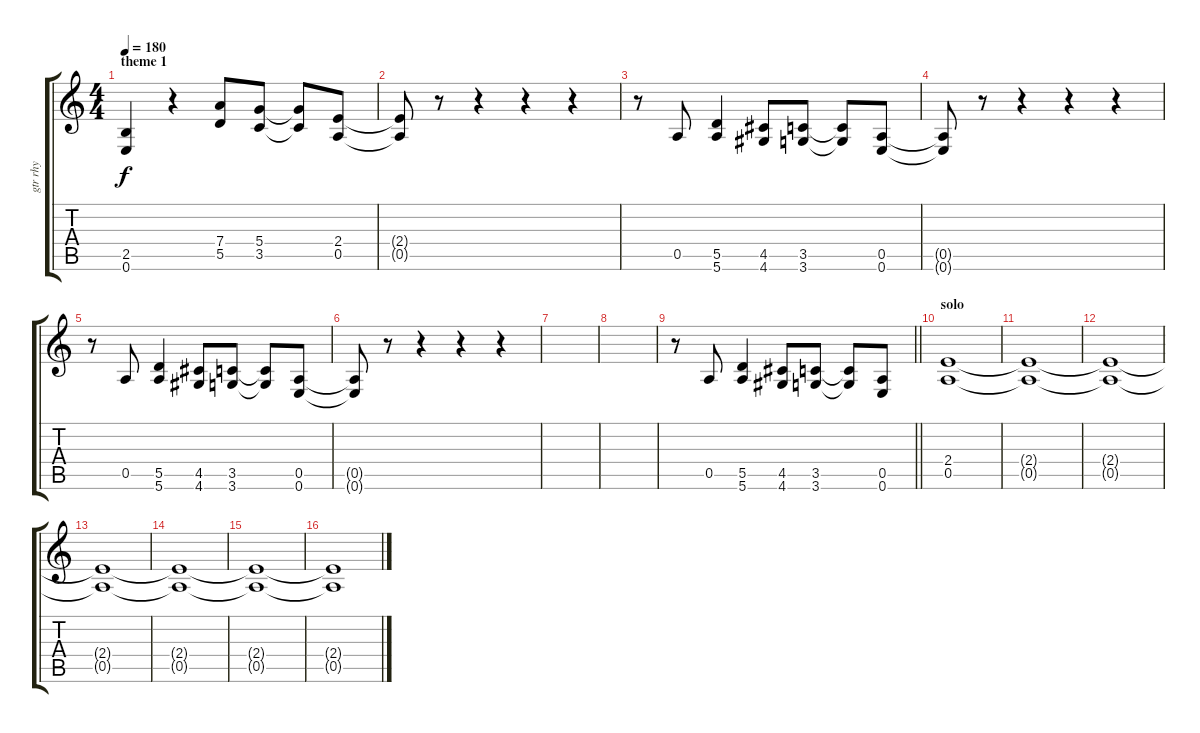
\track ("gtr rhy" "gtr rhy") {instrument distortionguitar}
\staff {score tabs}
\tuning (E4 B3 G3 D3 A2 E2) {hide}
\ts (4 4)
\section ("" "theme 1")
\tempo 180
\clef g2
\ks c
(2.5 0.6).4{dy f} r.4 (7.4 5.5).8 (5.4 3.5).8 (5.4{t} 3.5{t}).8 (2.4 0.5).8 |
(2.4{t} 0.5{t}).8 r.8 r.4 r.4 r.4 |
r.8 0.5.8 (5.5 5.6).4 (4.5 4.6).8 (3.5 3.6).8 (3.5{t} 3.6{t}).8 (0.5 0.6).8 |
(0.5{t} 0.6{t}).8 r.8 r.4 r.4 r.4 |
r.8 0.5.8 (5.5 5.6).4 (4.5 4.6).8 (3.5 3.6).8 (3.5{t} 3.6{t}).8 (0.5 0.6).8 |
(0.5{t} 0.6{t}).8 r.8 r.4 r.4 r.4 |
|
|
\barLineRight lightlight
r.8 0.5.8 (5.5 5.6).4 (4.5 4.6).8 (3.5 3.6).8 (3.5{t} 3.6{t}).8 (0.5 0.6).8 |
\section ("" "solo")
(2.4 0.5).1 |
(2.4{t} 0.5{t}).1 |
(2.4{t} 0.5{t}).1 |
(2.4{t} 0.5{t}).1 |
(2.4{t} 0.5{t}).1 |
(2.4{t} 0.5{t}).1 |
(2.4{t} 0.5{t}).1
